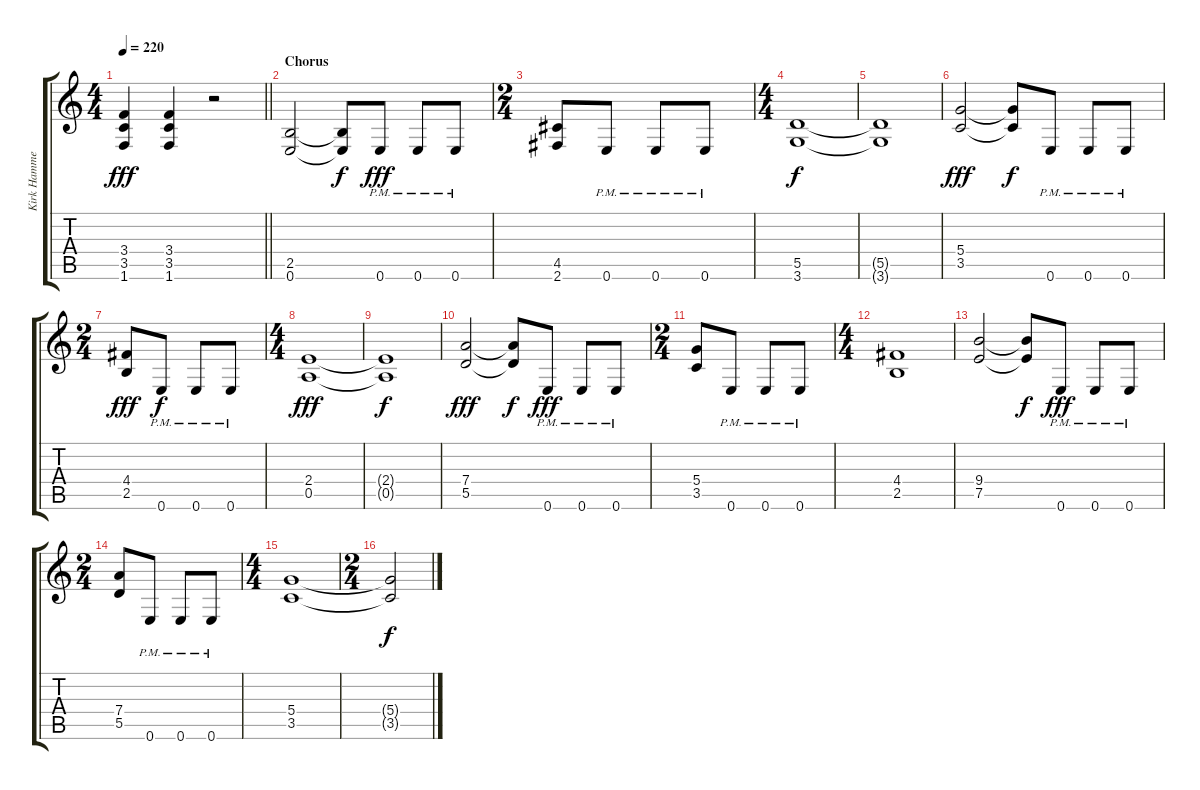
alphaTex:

\track ("Kirk Hammet" "Kirk Hamme") {instrument distortionguitar}
\staff {score tabs}
\tuning (E4 B3 G3 D3 A2 E2) {hide}
\ts (4 4)
\tempo 220
\clef g2
\barLineRight lightlight
\ks c
(3.4 3.5 1.6).4{dy fff} (3.4 3.5 1.6).4 r.2 |
\section ("" "Chorus")
(2.5 0.6).2 (2.5{t} 0.6{t}).8{dy f} 0.6{pm}.8{dy fff} 0.6{pm}.8 0.6{pm}.8 |
\ts (2 4)
(4.5 2.6).8 0.6{pm}.8 0.6{pm}.8 0.6{pm}.8 |
\ts (4 4)
(5.5 3.6).1{dy f} |
(5.5{t} 3.6{t}).1 |
(5.4 3.5).2{dy fff} (5.4{t} 3.5{t}).8{dy f} 0.6{pm}.8 0.6{pm}.8 0.6{pm}.8 |
\ts (2 4)
(4.4 2.5).8{dy fff} 0.6{pm}.8{dy f} 0.6{pm}.8 0.6{pm}.8 |
\ts (4 4)
(2.4 0.5).1{dy fff} |
(2.4{t} 0.5{t}).1{dy f} |
(7.4 5.5).2{dy fff} (7.4{t} 5.5{t}).8{dy f} 0.6{pm}.8{dy fff} 0.6{pm}.8 0.6{pm}.8 |
\ts (2 4)
(5.4 3.5).8 0.6{pm}.8 0.6{pm}.8 0.6{pm}.8 |
\ts (4 4)
(4.4 2.5).1 |
(9.4 7.5).2 (9.4{t} 7.5{t}).8{dy f} 0.6{pm}.8{dy fff} 0.6{pm}.8 0.6{pm}.8 |
\ts (2 4)
(7.4 5.5).8 0.6{pm}.8 0.6{pm}.8 0.6{pm}.8 |
\ts (4 4)
(5.4 3.5).1 |
\ts (2 4)
(5.4{t} 3.5{t}).2{dy f}
